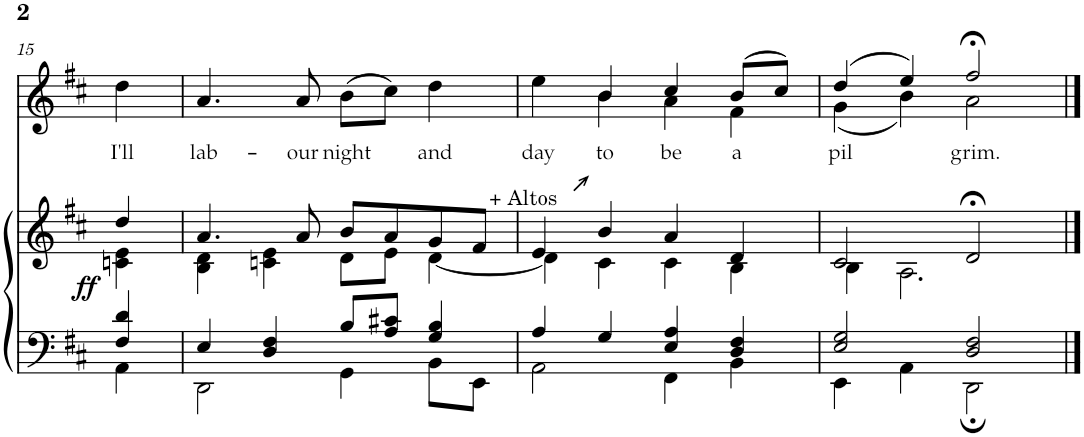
**kern	**kern	**dynam	**kern	**text
*part2	*part2	*part2	*part1	*part1
*staff3	*staff2	*staff2/3	*staff1	*staff1
*I"Organ	*	*	*I"Descant	*
!!LO:PB:g=z
*clefF4	*clefG2	*	*clefG2	*
*k[f#c#]	*k[f#c#]	*	*k[f#c#]	*
*M4/4	*M4/4	*	*M4/4	*
=15	=15	=15	=15	=15
*^	*^	*	*	*
!	!	!	!	!LO:DY:a=2	!	!LO:LY:b
4F#/ 4d/	4AA\	4dd/	4cn\ 4e\	ff	4dd\	I'll
=16	=16	=16	=16	=16	=16	=16
!	!	!	!	!	!	!LO:LY:b
4E/	2DD\	4.a/	4B\ 4d\	.	4.a/	lab-
4D/ 4F#/	.	.	4cn\ 4e\	.	.	.
!	!	!	!	!	!	!LO:LY:b
.	.	8a/	.	.	8a/	-our
!	!	!	!	!	!	!LO:LY:b
8B/L	4GG\	8b/L	8d\L	.	(8b\L	night
8A/ 8c#X/J	.	8a/	8e\J	.	8cc#\J)	.
!	!	!	!	!	!	!LO:LY:b
4G/ 4B/	8BB\L	8g/	[4d\	.	4dd\	and
.	8EE\J	8f#/J	.	.	.	.
=17	=17	=17	=17	=17	=17	=17
!	!	!	!	!	!LO:TX:b:t=+ Altos	!
!	!	!	!	!	!	!LO:LY:b
*	*	*	*	*	*^	*
4A/	2AA\	4e/	4d\]	.	4ee\	4ryy	day
!	!	!	!	!	!	!	!LO:LY:b
4G/	.	4b/	4c#\	.	4b/	4b\	to
!	!	!	!	!	!	!	!LO:LY:b
4E/ 4A/	4FF#\	4a/	4c#\	.	4cc#/	4a\	be
!	!	!	!	!	!	!	!LO:LY:b
4D/ 4F#/	4BB\	4d/	4B\	.	(8b/L	4f#\	a
.	.	.	.	.	8cc#/J)	.	.
=18	=18	=18	=18	=18	=18	=18	=18
!	!	!	!	!	!	!	!LO:LY:b
2E/ 2G/	4EE\	2c#/	4B\	.	(4dd/	(4g\	pil
.	4AA\	.	2.A\	.	4ee/)	4b\)	.
!	!	!	!	!	!	!	!LO:LY:b
2D/ 2F#/	2DD;\	2d;</	.	.	2ff#;</	2a\	grim.
*v	*v	*	*	*	*v	*v	*
*	*v	*v	*	*	*
==	==	==	==	==
*-	*-	*-	*-	*-
